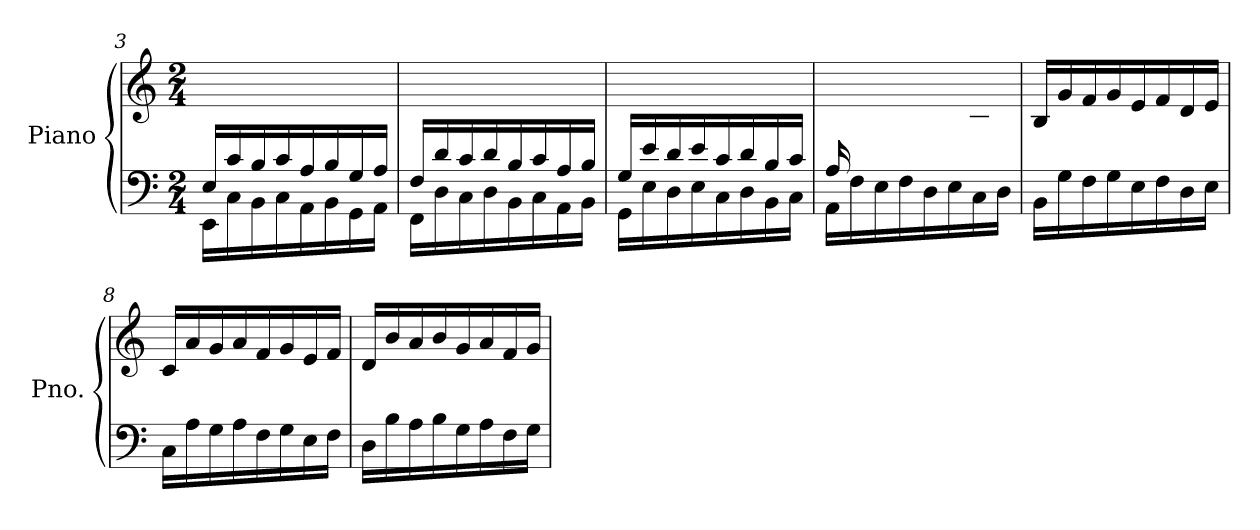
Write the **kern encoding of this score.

**kern	**kern
*part1	*part1
*staff2	*staff1
*I"Piano	*
*I'Pno.	*
*clefF4	*clefG2
*k[]	*k[]
*M2/4	*M2/4
=3	=3
*^	*
16E/LL	16EE\LL	2ryy
16c/	16C\	.
16B/	16BB\	.
16c/	16C\	.
16A/	16AA\	.
16B/	16BB\	.
16G/	16GG\	.
16A/JJ	16AA\JJ	.
=4	=4	=4
16F/LL	16FF\LL	2ryy
16d/	16D\	.
16c/	16C\	.
16d/	16D\	.
16B/	16BB\	.
16c/	16C\	.
16A/	16AA\	.
16B/JJ	16BB\JJ	.
=5	=5	=5
16G/LL	16GG\LL	2ryy
16e/	16E\	.
16d/	16D\	.
16e/	16E\	.
16c/	16C\	.
16d/	16D\	.
16B/	16BB\	.
16c/JJ	16C\JJ	.
!!LO:LB:g=z
=6	=6	=6
16A/LL	16AA\LL	16ryy
4..ryy	16F\	16f/
.	16E\	16e/
.	16F\	16f/
.	16D\	16d/
.	16E\	16e/
.	16C\	16c/
.	16D\JJ	16d/JJ
*v	*v	*
=7	=7
16BB\LL	16B/LL
16G\	16g/
16F\	16f/
16G\	16g/
16E\	16e/
16F\	16f/
16D\	16d/
16E\JJ	16e/JJ
=8	=8
16C\LL	16c/LL
16A\	16a/
16G\	16g/
16A\	16a/
16F\	16f/
16G\	16g/
16E\	16e/
16F\JJ	16f/JJ
=9	=9
16D\LL	16d/LL
16B\	16b/
16A\	16a/
16B\	16b/
16G\	16g/
16A\	16a/
16F\	16f/
16G\JJ	16g/JJ
=	=
*-	*-
